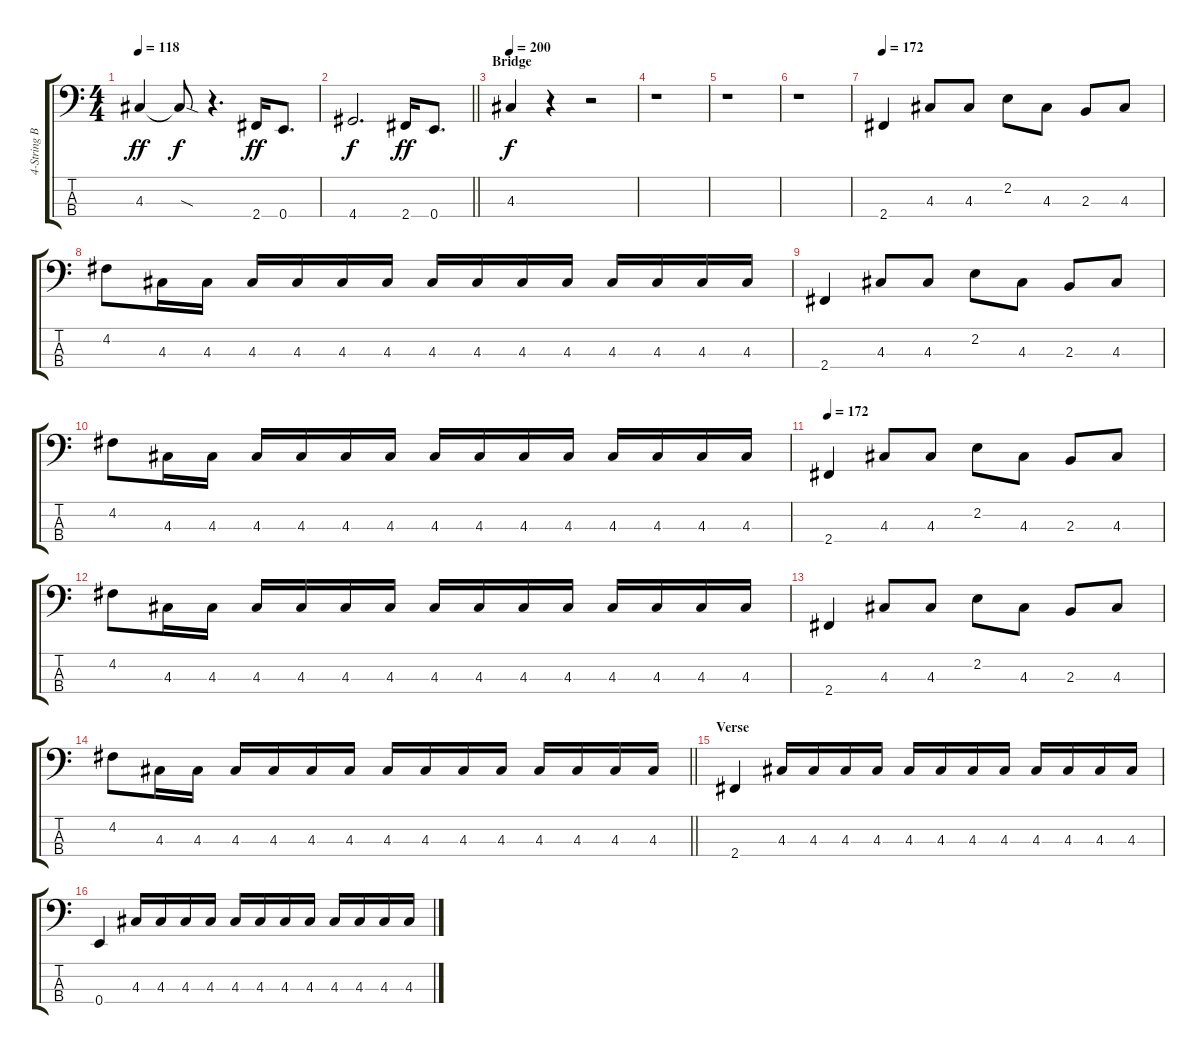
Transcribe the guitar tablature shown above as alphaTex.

\track ("4-String Bass" "4-String B") {instrument electricbasspick}
\staff {score tabs}
\tuning (G2 D2 A1 E1) {hide}
\ts (4 4)
\tempo 118
\clef f4
\ks c
4.3.4{dy ff} 4.3{sod t}.8{dy f} r.4{d} 2.4.16{dy ff} 0.4.8{d} |
\barLineRight lightlight
4.4.2{d dy f} 2.4.16{dy ff} 0.4.8{d} |
\section ("" "Bridge")
\tempo 200
4.3.4{dy f} r.4 r.2 |
r.1 |
r.1 |
r.1 |
\tempo 172
2.4.4 4.3.8 4.3.8 2.2.8 4.3.8 2.3.8 4.3.8 |
4.2.8 4.3.16 4.3.16 4.3.16 4.3.16 4.3.16 4.3.16 4.3.16 4.3.16 4.3.16 4.3.16 4.3.16 4.3.16 4.3.16 4.3.16 |
2.4.4 4.3.8 4.3.8 2.2.8 4.3.8 2.3.8 4.3.8 |
4.2.8 4.3.16 4.3.16 4.3.16 4.3.16 4.3.16 4.3.16 4.3.16 4.3.16 4.3.16 4.3.16 4.3.16 4.3.16 4.3.16 4.3.16 |
\tempo 172
2.4.4 4.3.8 4.3.8 2.2.8 4.3.8 2.3.8 4.3.8 |
4.2.8 4.3.16 4.3.16 4.3.16 4.3.16 4.3.16 4.3.16 4.3.16 4.3.16 4.3.16 4.3.16 4.3.16 4.3.16 4.3.16 4.3.16 |
2.4.4 4.3.8 4.3.8 2.2.8 4.3.8 2.3.8 4.3.8 |
\barLineRight lightlight
4.2.8 4.3.16 4.3.16 4.3.16 4.3.16 4.3.16 4.3.16 4.3.16 4.3.16 4.3.16 4.3.16 4.3.16 4.3.16 4.3.16 4.3.16 |
\section ("" "Verse")
2.4.4 4.3.16 4.3.16 4.3.16 4.3.16 4.3.16 4.3.16 4.3.16 4.3.16 4.3.16 4.3.16 4.3.16 4.3.16 |
0.4.4 4.3.16 4.3.16 4.3.16 4.3.16 4.3.16 4.3.16 4.3.16 4.3.16 4.3.16 4.3.16 4.3.16 4.3.16
